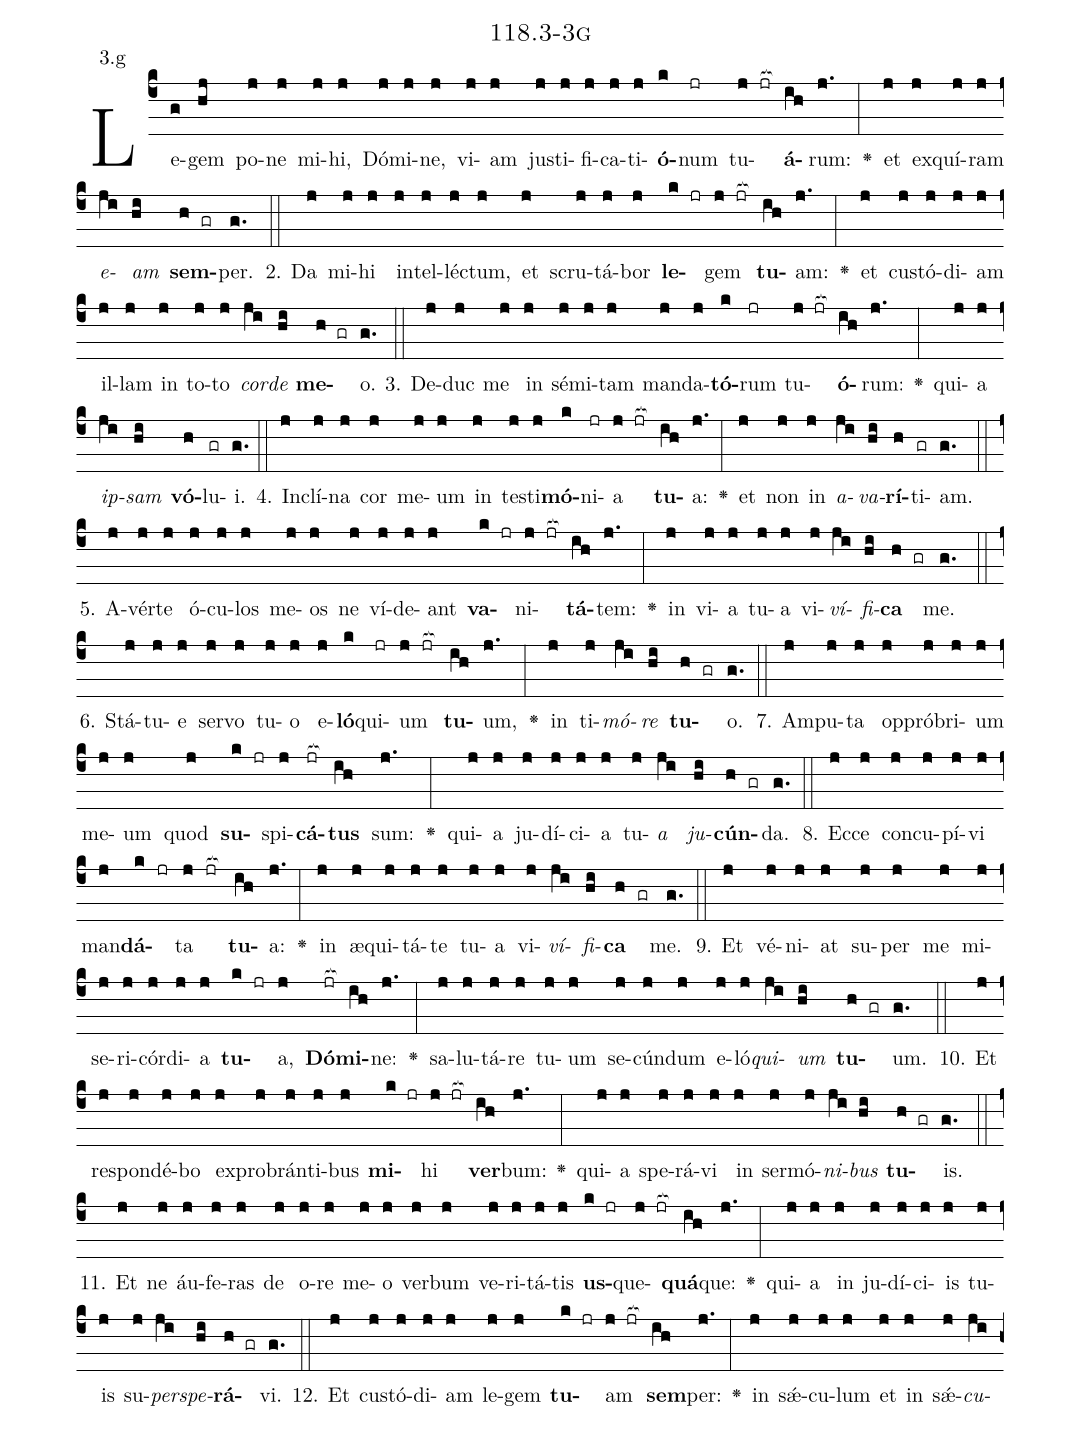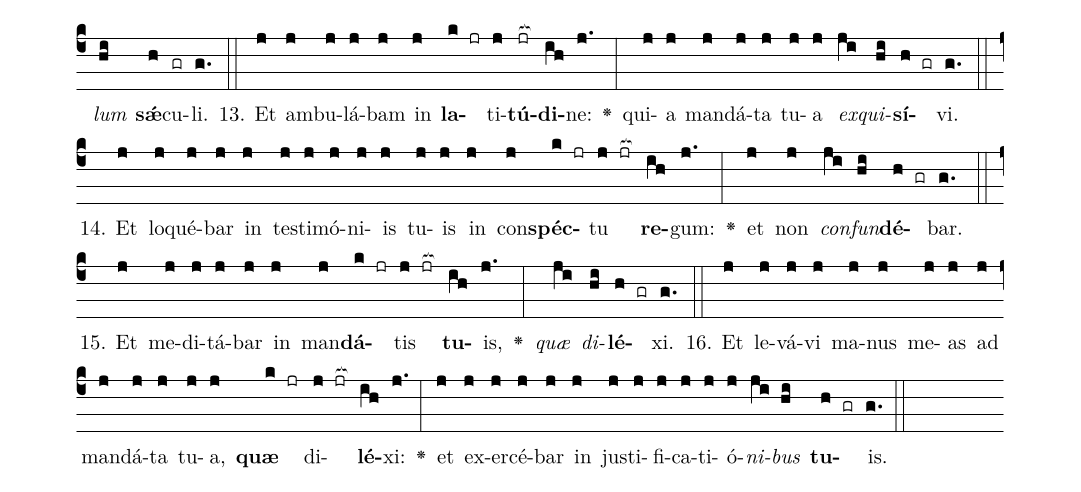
name: 118.3-3g;
annotation: 3.g;
%%
(c4)Le(g)gem(hj) po(j)ne(j) mi(j)hi,(j) Dó(j)mi(j)ne,(j) vi(j)am(j) jus(j)ti(j)fi(j)ca(j)ti(j)<b>ó</b>(k)num(jr) tu(j jr[ocb:1{])<b>á</b>(ih[ocb:0}])rum:(j.) <v>\greheightstar</v>(:) et(j) ex(j)quí(j)ram(j) <i>e</i>(ji)<i>am</i>(hi) <b>sem</b>(h gr)per.(g.) (::)
2. Da(j) mi(j)hi(j) in(j)tel(j)léc(j)tum,(j) et(j) scru(j)tá(j)bor(j) <b>le</b>(k jr)gem(j jr[ocb:1{]) <b>tu</b>(ih[ocb:0}])am:(j.) <v>\greheightstar</v>(:) et(j) cus(j)tó(j)di(j)am(j) il(j)lam(j) in(j) to(j)to(j) <i>cor</i>(ji)<i>de</i>(hi) <b>me</b>(h gr)o.(g.) (::)
3. De(j)duc(j) me(j) in(j) sé(j)mi(j)tam(j) man(j)da(j)<b>tó</b>(k)rum(jr) tu(j jr[ocb:1{])<b>ó</b>(ih[ocb:0}])rum:(j.) <v>\greheightstar</v>(:) qui(j)a(j) <i>ip</i>(ji)<i>sam</i>(hi) <b>vó</b>(h)lu(gr)i.(g.) (::)
4. In(j)clí(j)na(j) cor(j) me(j)um(j) in(j) tes(j)ti(j)<b>mó</b>(k)ni(jr)a(j jr[ocb:1{]) <b>tu</b>(ih[ocb:0}])a:(j.) <v>\greheightstar</v>(:) et(j) non(j) in(j) <i>a</i>(ji)<i>va</i>(hi)<b>rí</b>(h)ti(gr)am.(g.) (::)
5. A(j)vér(j)te(j) ó(j)cu(j)los(j) me(j)os(j) ne(j) ví(j)de(j)ant(j) <b>va</b>(k jr)ni(j jr[ocb:1{])<b>tá</b>(ih[ocb:0}])tem:(j.) <v>\greheightstar</v>(:) in(j) vi(j)a(j) tu(j)a(j) vi(j)<i>ví</i>(ji)<i>fi</i>(hi)<b>ca</b>(h gr) me.(g.) (::)
6. Stá(j)tu(j)e(j) ser(j)vo(j) tu(j)o(j) e(j)<b>ló</b>(k)qui(jr)um(j jr[ocb:1{]) <b>tu</b>(ih[ocb:0}])um,(j.) <v>\greheightstar</v>(:) in(j) ti(j)<i>mó</i>(ji)<i>re</i>(hi) <b>tu</b>(h gr)o.(g.) (::)
7. Am(j)pu(j)ta(j) op(j)pró(j)bri(j)um(j) me(j)um(j) quod(j) <b>su</b>(k jr)spi(j)<b>cá</b>(jr[ocb:1{])<b>tus</b>(ih[ocb:0}]) sum:(j.) <v>\greheightstar</v>(:) qui(j)a(j) ju(j)dí(j)ci(j)a(j) tu(j)<i>a</i>(ji) <i>ju</i>(hi)<b>cún</b>(h gr)da.(g.) (::)
8. Ec(j)ce(j) con(j)cu(j)pí(j)vi(j) man(j)<b>dá</b>(k jr)ta(j jr[ocb:1{]) <b>tu</b>(ih[ocb:0}])a:(j.) <v>\greheightstar</v>(:) in(j) æ(j)qui(j)tá(j)te(j) tu(j)a(j) vi(j)<i>ví</i>(ji)<i>fi</i>(hi)<b>ca</b>(h gr) me.(g.) (::)
9. Et(j) vé(j)ni(j)at(j) su(j)per(j) me(j) mi(j)se(j)ri(j)cór(j)di(j)a(j) <b>tu</b>(k jr)a,(j) <b>Dó</b>(jr[ocb:1{])<b>mi</b>(ih[ocb:0}])ne:(j.) <v>\greheightstar</v>(:) sa(j)lu(j)tá(j)re(j) tu(j)um(j) se(j)cún(j)dum(j) e(j)ló(j)<i>qui</i>(ji)<i>um</i>(hi) <b>tu</b>(h gr)um.(g.) (::)
10. Et(j) re(j)spon(j)dé(j)bo(j) ex(j)pro(j)brán(j)ti(j)bus(j) <b>mi</b>(k jr)hi(j jr[ocb:1{]) <b>ver</b>(ih[ocb:0}])bum:(j.) <v>\greheightstar</v>(:) qui(j)a(j) spe(j)rá(j)vi(j) in(j) ser(j)mó(j)<i>ni</i>(ji)<i>bus</i>(hi) <b>tu</b>(h gr)is.(g.) (::)
11. Et(j) ne(j) áu(j)fe(j)ras(j) de(j) o(j)re(j) me(j)o(j) ver(j)bum(j) ve(j)ri(j)tá(j)tis(j) <b>us</b>(k jr)que(j jr[ocb:1{])<b>quá</b>(ih[ocb:0}])que:(j.) <v>\greheightstar</v>(:) qui(j)a(j) in(j) ju(j)dí(j)ci(j)is(j) tu(j)is(j) su(j)<i>per</i>(ji)<i>spe</i>(hi)<b>rá</b>(h gr)vi.(g.) (::)
12. Et(j) cus(j)tó(j)di(j)am(j) le(j)gem(j) <b>tu</b>(k jr)am(j jr[ocb:1{]) <b>sem</b>(ih[ocb:0}])per:(j.) <v>\greheightstar</v>(:) in(j) sǽ(j)cu(j)lum(j) et(j) in(j) sǽ(j)<i>cu</i>(ji)<i>lum</i>(hi) <b>sǽ</b>(h)cu(gr)li.(g.) (::)
13. Et(j) am(j)bu(j)lá(j)bam(j) in(j) <b>la</b>(k jr)ti(j)<b>tú</b>(jr[ocb:1{])<b>di</b>(ih[ocb:0}])ne:(j.) <v>\greheightstar</v>(:) qui(j)a(j) man(j)dá(j)ta(j) tu(j)a(j) <i>ex</i>(ji)<i>qui</i>(hi)<b>sí</b>(h gr)vi.(g.) (::)
14. Et(j) lo(j)qué(j)bar(j) in(j) tes(j)ti(j)mó(j)ni(j)is(j) tu(j)is(j) in(j) con(j)<b>spéc</b>(k jr)tu(j jr[ocb:1{]) <b>re</b>(ih[ocb:0}])gum:(j.) <v>\greheightstar</v>(:) et(j) non(j) <i>con</i>(ji)<i>fun</i>(hi)<b>dé</b>(h gr)bar.(g.) (::)
15. Et(j) me(j)di(j)tá(j)bar(j) in(j) man(j)<b>dá</b>(k jr)tis(j jr[ocb:1{]) <b>tu</b>(ih[ocb:0}])is,(j.) <v>\greheightstar</v>(:) <i>quæ</i>(ji) <i>di</i>(hi)<b>lé</b>(h gr)xi.(g.) (::)
16. Et(j) le(j)vá(j)vi(j) ma(j)nus(j) me(j)as(j) ad(j) man(j)dá(j)ta(j) tu(j)a,(j) <b>quæ</b>(k jr) di(j jr[ocb:1{])<b>lé</b>(ih[ocb:0}])xi:(j.) <v>\greheightstar</v>(:) et(j) ex(j)er(j)cé(j)bar(j) in(j) jus(j)ti(j)fi(j)ca(j)ti(j)ó(j)<i>ni</i>(ji)<i>bus</i>(hi) <b>tu</b>(h gr)is.(g.) (::)
